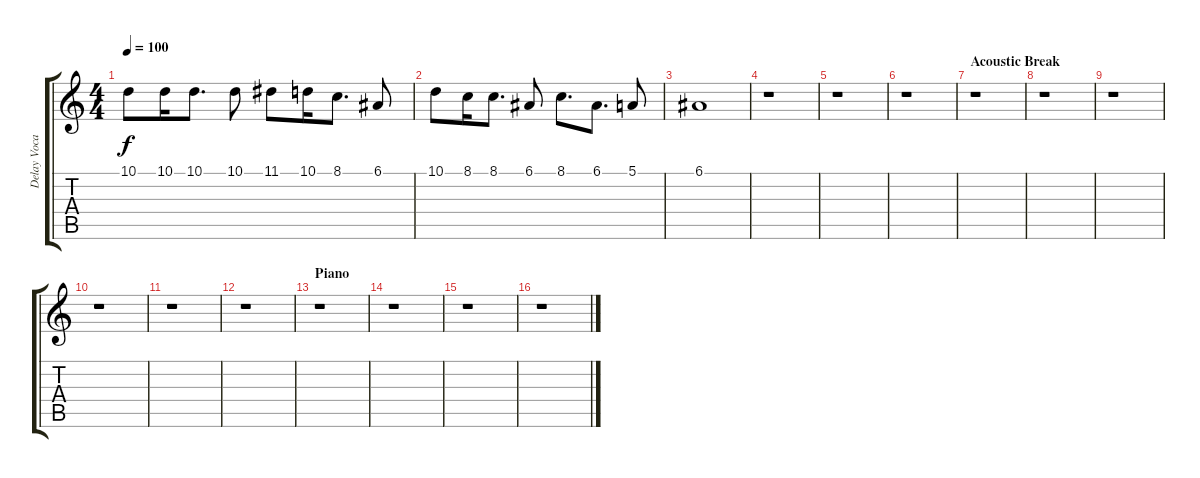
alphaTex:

\track ("Delay Vocals" "Delay Voca") {instrument pad8sweep}
\staff {score tabs}
\tuning (E4 B3 G3 D3 A2 E2) {hide}
\ts (4 4)
\tempo 100
\clef g2
\ks c
10.1.8{dy f} 10.1.16 10.1.8{d} 10.1.8 11.1.8 10.1.16 8.1.8{d} 6.1.8 |
10.1.8 8.1.16 8.1.8{d} 6.1.8 8.1.8{d} 6.1.8{d} 5.1.8 |
\section ("" "")
6.1.1 |
r.1 |
r.1 |
r.1 |
\section ("" "Acoustic Break")
r.1 |
r.1 |
r.1 |
r.1 |
r.1 |
r.1 |
\section ("" "Piano")
r.1 |
r.1 |
r.1 |
r.1
